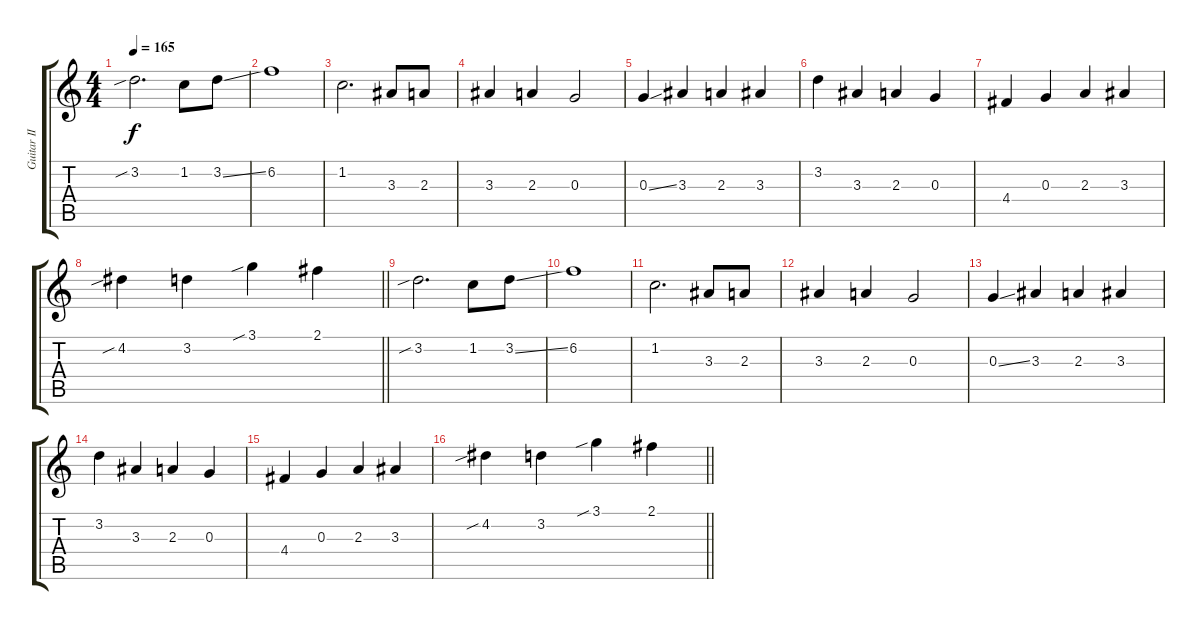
\track ("Guitar II" "Guitar II") {instrument distortionguitar}
\staff {score tabs}
\tuning (E4 B3 G3 D3 A2 D2) {hide}
\ts (4 4)
\tempo 165
\clef g2
\ks c
3.2{sib}.2{d dy f volume 12} 1.2.8 3.2{ss}.8 |
6.2.1 |
1.2.2{d} 3.3.8 2.3.8 |
3.3.4 2.3.4 0.3.2 |
0.3{ss}.4 3.3.4 2.3.4 3.3.4 |
3.2.4 3.3.4 2.3.4 0.3.4 |
4.4.4 0.3.4 2.3.4 3.3.4 |
\barLineRight lightlight
4.2{sib}.4 3.2.4 3.1{sib}.4 2.1.4 |
3.2{sib}.2{d volume 12} 1.2.8 3.2{ss}.8 |
6.2.1 |
1.2.2{d} 3.3.8 2.3.8 |
3.3.4 2.3.4 0.3.2 |
0.3{ss}.4 3.3.4 2.3.4 3.3.4 |
3.2.4 3.3.4 2.3.4 0.3.4 |
4.4.4 0.3.4 2.3.4 3.3.4 |
\barLineRight lightlight
4.2{sib}.4 3.2.4 3.1{sib}.4 2.1.4
